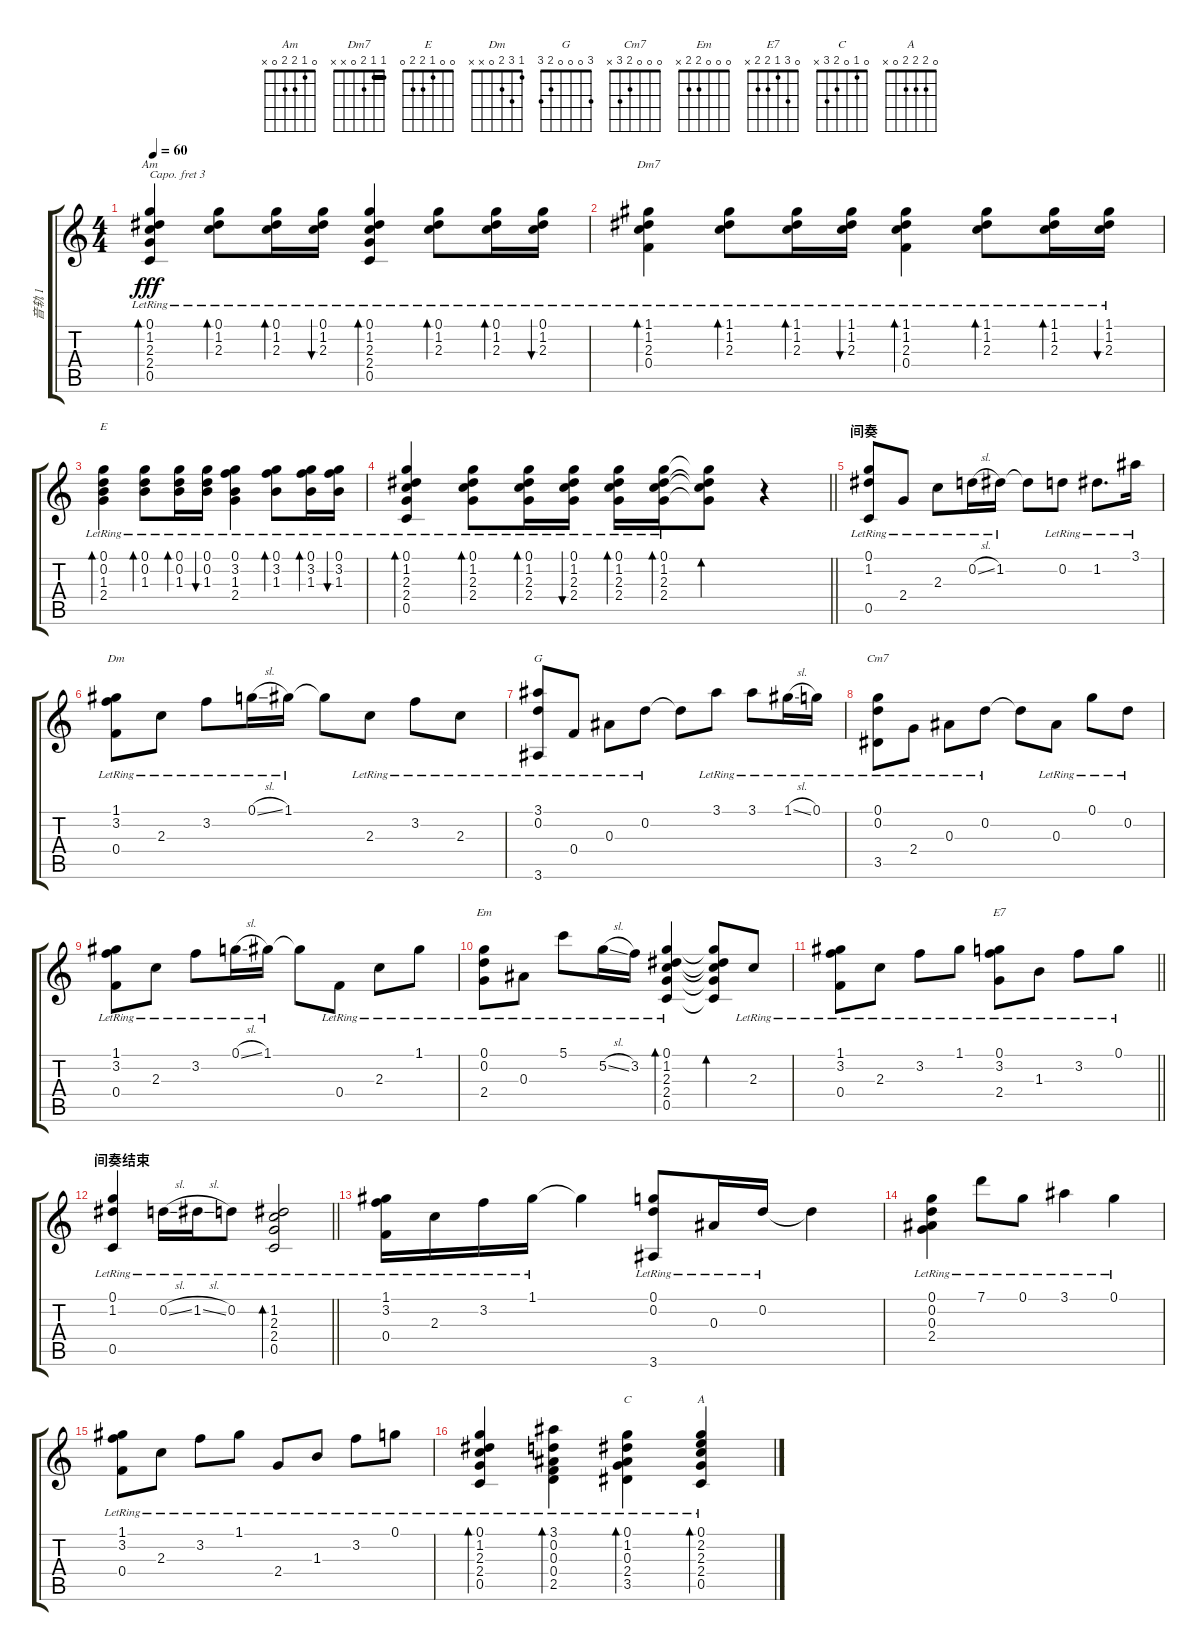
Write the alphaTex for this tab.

\track ("音轨 1" "音轨 1") {instrument acousticguitarsteel}
\staff {score tabs}
\capo 3
\tuning (E4 B3 G3 D3 A2 E2) {hide}
\chord ("Am" 0 1 2 2 0 x)
\chord ("Dm7" 1 1 2 0 x x) {barre 1}
\chord ("E" 0 0 1 2 2 0)
\chord ("Dm" 1 3 2 0 x x)
\chord ("G" 3 0 0 0 2 3)
\chord ("Cm7" 0 0 0 2 3 x)
\chord ("Em" 0 0 0 2 2 x)
\chord ("E7" 0 3 1 2 2 x)
\chord ("C" 0 1 0 2 3 x)
\chord ("A" 0 2 2 2 0 x)
\ts (4 4)
\tempo 60
\clef g2
\ks c
(0.1{lr} 1.2{lr} 2.3{lr} 2.4{lr} 0.5{lr}).4{bd 30 ch "Am" dy fff} (0.1{lr} 1.2{lr} 2.3{lr}).8{bd 30} (0.1{lr} 1.2{lr} 2.3{lr}).16{bd 30} (0.1{lr} 1.2{lr} 2.3{lr}).16{bu 30} (0.1{lr} 1.2{lr} 2.3{lr} 2.4{lr} 0.5{lr}).4{bd 30} (0.1{lr} 1.2{lr} 2.3{lr}).8{bd 30} (0.1{lr} 1.2{lr} 2.3{lr}).16{bd 30} (0.1{lr} 1.2{lr} 2.3{lr}).16{bu 30} |
(1.1{lr} 1.2{lr} 2.3{lr} 0.4{lr}).4{bd 30 ch "Dm7"} (1.1{lr} 1.2{lr} 2.3{lr}).8{bd 30} (1.1{lr} 1.2{lr} 2.3{lr}).16{bd 30} (1.1{lr} 1.2{lr} 2.3{lr}).16{bu 30} (1.1{lr} 1.2{lr} 2.3{lr} 0.4{lr}).4{bd 30} (1.1{lr} 1.2{lr} 2.3{lr}).8{bd 30} (1.1{lr} 1.2{lr} 2.3{lr}).16{bd 30} (1.1{lr} 1.2{lr} 2.3{lr}).16{bu 30} |
(0.1{lr} 0.2{lr} 1.3{lr} 2.4{lr}).4{bd 30 ch "E"} (0.1{lr} 0.2{lr} 1.3{lr}).8{bd 30} (0.1{lr} 0.2{lr} 1.3{lr}).16{bd 30} (0.1{lr} 0.2{lr} 1.3{lr}).16{bu 30} (0.1{lr} 3.2{lr} 1.3{lr} 2.4{lr}).4 (0.1{lr} 3.2{lr} 1.3{lr}).8{bd 30} (0.1{lr} 3.2{lr} 1.3{lr}).16{bd 30} (0.1{lr} 3.2{lr} 1.3{lr}).16{bu 30} |
\barLineRight lightlight
(0.1{lr} 1.2{lr} 2.3{lr} 2.4{lr} 0.5{lr}).4{bd 30} (0.1{lr} 1.2{lr} 2.3{lr} 2.4{lr}).8{bd 30} (0.1{lr} 1.2{lr} 2.3{lr} 2.4{lr}).16{bd 30} (0.1{lr} 1.2{lr} 2.3{lr} 2.4{lr}).16{bu 30} (0.1{lr} 1.2{lr} 2.3{lr} 2.4{lr}).16{bd 30} (0.1{lr} 1.2{lr} 2.3{lr} 2.4{lr}).16{bd 30} (0.1{t} 1.2{t} 2.3{t} 2.4{t}).8{bd 30} r.4 |
\section ("" "间奏")
(0.1{lr} 1.2{lr} 0.5{lr}).8 2.4{lr}.8 2.3{lr}.8 0.2{sl lr}.16 1.2{lr}.16 1.2{t}.8 0.2{lr}.8 1.2{lr}.8{d} 3.1{lr}.16 |
(1.1{lr} 3.2{lr} 0.4{lr}).8{ch "Dm"} 2.3{lr}.8 3.2{lr}.8 0.1{sl lr}.16 1.1{lr}.16 1.1{t}.8 2.3{lr}.8 3.2{lr}.8 2.3{lr}.8 |
(3.1{lr} 0.2{lr} 3.6{lr}).8{ch "G"} 0.4{lr}.8 0.3{lr}.8 0.2{lr}.8 0.2{t}.8 3.1{lr}.8 3.1{lr}.8 1.1{sl lr}.16 0.1{lr}.16 |
(0.1{lr} 0.2{lr} 3.5{lr}).8{ch "Cm7"} 2.4{lr}.8 0.3{lr}.8 0.2{lr}.8 0.2{t}.8 0.3{lr}.8 0.1{lr}.8 0.2{lr}.8 |
(1.1{lr} 3.2{lr} 0.4{lr}).8 2.3{lr}.8 3.2{lr}.8 0.1{sl lr}.16 1.1{lr}.16 1.1{t}.8 0.4{lr}.8 2.3{lr}.8 1.1{lr}.8 |
(0.1{lr} 0.2{lr} 2.4{lr}).8{ch "Em"} 0.3{lr}.8 5.1{lr}.8 5.2{sl lr}.16 3.2{lr}.16 (0.1{lr} 1.2{lr} 2.3{lr} 2.4{lr} 0.5{lr}).4{bd 240} (0.1{t} 1.2{t} 2.3{t} 2.4{t} 0.5{t}).8{bd 30} 2.3{lr}.8 |
\barLineRight lightlight
(1.1{lr} 3.2{lr} 0.4{lr}).8 2.3{lr}.8 3.2{lr}.8 1.1{lr}.8 (0.1{lr} 3.2{lr} 2.4{lr}).8{ch "E7"} 1.3{lr}.8 3.2{lr}.8 0.1{lr}.8 |
\section ("" "间奏结束")
\barLineRight lightlight
(0.1{lr} 1.2{lr} 0.5{lr}).4 0.2{sl lr}.16 1.2{sl lr}.16 0.2{lr}.8 (1.2{lr} 2.3{lr} 2.4{lr} 0.5{lr}).2{bd 240} |
(1.1{lr} 3.2{lr} 0.4{lr}).16 2.3{lr}.16 3.2{lr}.16 1.1{lr}.16 1.1{t}.4 (0.1{lr} 0.2{lr} 3.6{lr}).8 0.3{lr}.16 0.2{lr}.16 0.2{t}.4 |
(0.1{lr} 0.2{lr} 0.3{lr} 2.4{lr}).4 7.1{lr}.8 0.1{lr}.8 3.1{lr}.4 0.1{lr}.4 |
(1.1{lr} 3.2{lr} 0.4{lr}).8 2.3{lr}.8 3.2{lr}.8 1.1{lr}.8 2.4{lr}.8 1.3{lr}.8 3.2{lr}.8 0.1{lr}.8 |
(0.1{lr} 1.2{lr} 2.3{lr} 2.4{lr} 0.5{lr}).4{bd 120} (3.1{lr} 0.2{lr} 0.3{lr} 0.4{lr} 2.5{lr}).4{bd 120} (0.1{lr} 1.2{lr} 0.3{lr} 2.4{lr} 3.5{lr}).4{bd 120 ch "C"} (0.1{lr} 2.2{lr} 2.3{lr} 2.4{lr} 0.5{lr}).4{bd 120 ch "A"}
